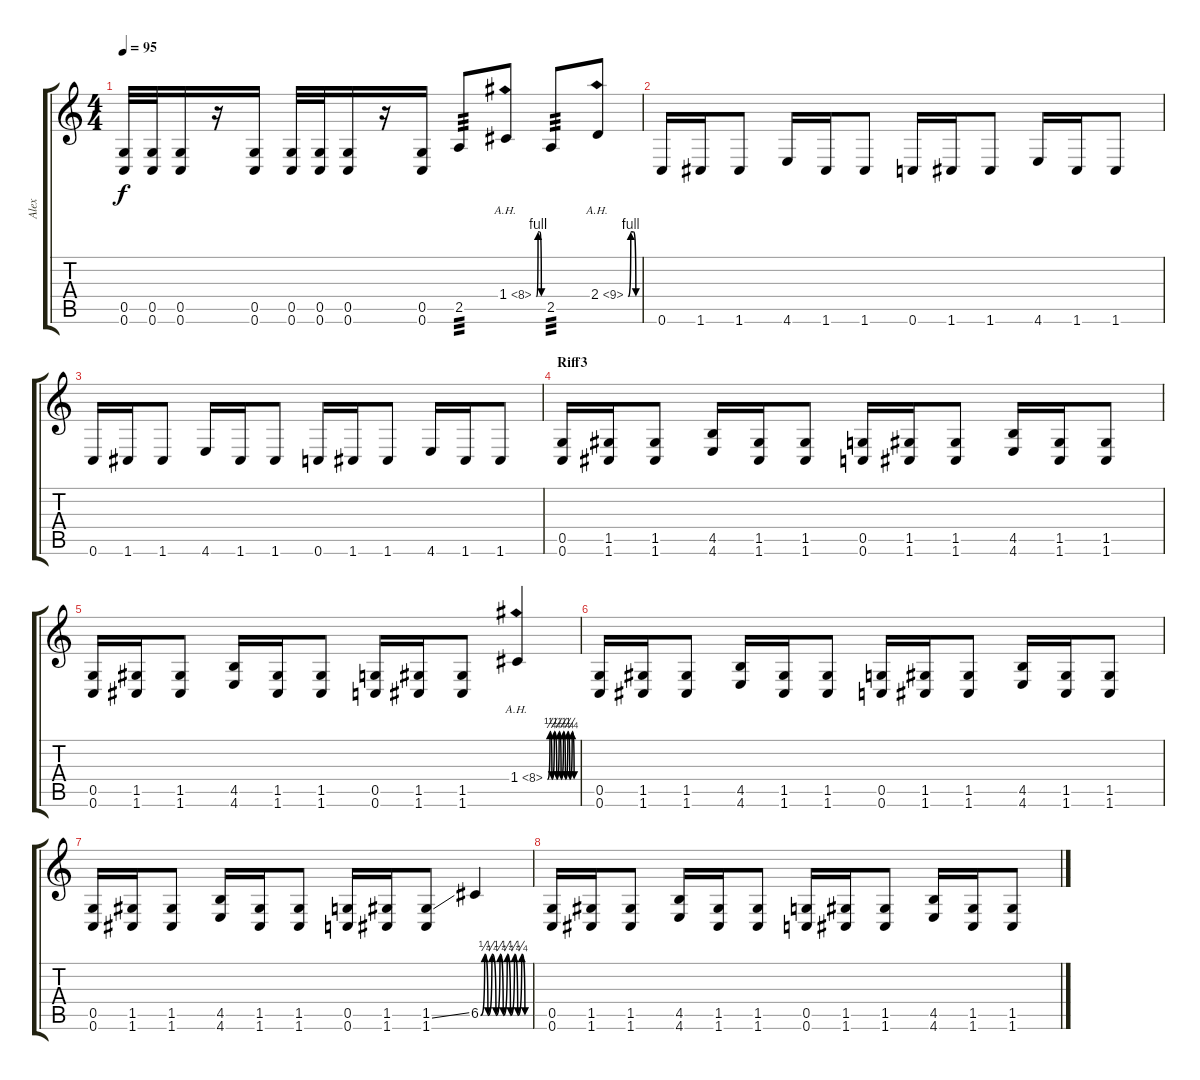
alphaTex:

\track ("Alex" "Alex") {instrument distortionguitar}
\staff {score tabs}
\tuning (D4 A3 F3 C3 G2 C2) {hide}
\ts (4 4)
\tempo 95
\clef g2
\ks c
(0.5 0.6).32{dy f} (0.5 0.6).32 (0.5 0.6).16 r.16 (0.5 0.6).16 (0.5 0.6).32 (0.5 0.6).32 (0.5 0.6).16 r.16 (0.5 0.6).16 2.5.8{tp 3} 1.4{be (custom 0 0 15 4 30 4 45 0 60 0) ah 7}.8 2.5.8{tp 3} 2.4{be (custom 0 0 15 4 30 4 45 0 60 0) ah 7}.8 |
0.6.16 1.6.16 1.6.8 4.6.16 1.6.16 1.6.8 0.6.16 1.6.16 1.6.8 4.6.16 1.6.16 1.6.8 |
0.6.16 1.6.16 1.6.8 4.6.16 1.6.16 1.6.8 0.6.16 1.6.16 1.6.8 4.6.16 1.6.16 1.6.8 |
\section ("" "Riff3")
(0.5 0.6).16 (1.5 1.6).16 (1.5 1.6).8 (4.5 4.6).16 (1.5 1.6).16 (1.5 1.6).8 (0.5 0.6).16 (1.5 1.6).16 (1.5 1.6).8 (4.5 4.6).16 (1.5 1.6).16 (1.5 1.6).8 |
(0.5 0.6).16 (1.5 1.6).16 (1.5 1.6).8 (4.5 4.6).16 (1.5 1.6).16 (1.5 1.6).8 (0.5 0.6).16 (1.5 1.6).16 (1.5 1.6).8 1.4{be (custom 0 0 5 1 9 0 14 1 19 0 24 1 28 0 33 1 37 0 42 1 46 0 51 1 55 0 60 0) ah 7}.4 |
(0.5 0.6).16 (1.5 1.6).16 (1.5 1.6).8 (4.5 4.6).16 (1.5 1.6).16 (1.5 1.6).8 (0.5 0.6).16 (1.5 1.6).16 (1.5 1.6).8 (4.5 4.6).16 (1.5 1.6).16 (1.5 1.6).8 |
(0.5 0.6).16 (1.5 1.6).16 (1.5 1.6).8 (4.5 4.6).16 (1.5 1.6).16 (1.5 1.6).8 (0.5 0.6).16 (1.5 1.6).16 (1.5{ss} 1.6).8 6.5{be (custom 0 0 5 1 9 0 14 1 19 0 24 1 28 0 33 1 37 0 42 1 46 0 51 1 55 0 60 0)}.4 |
(0.5 0.6).16 (1.5 1.6).16 (1.5 1.6).8 (4.5 4.6).16 (1.5 1.6).16 (1.5 1.6).8 (0.5 0.6).16 (1.5 1.6).16 (1.5 1.6).8 (4.5 4.6).16 (1.5 1.6).16 (1.5 1.6).8
